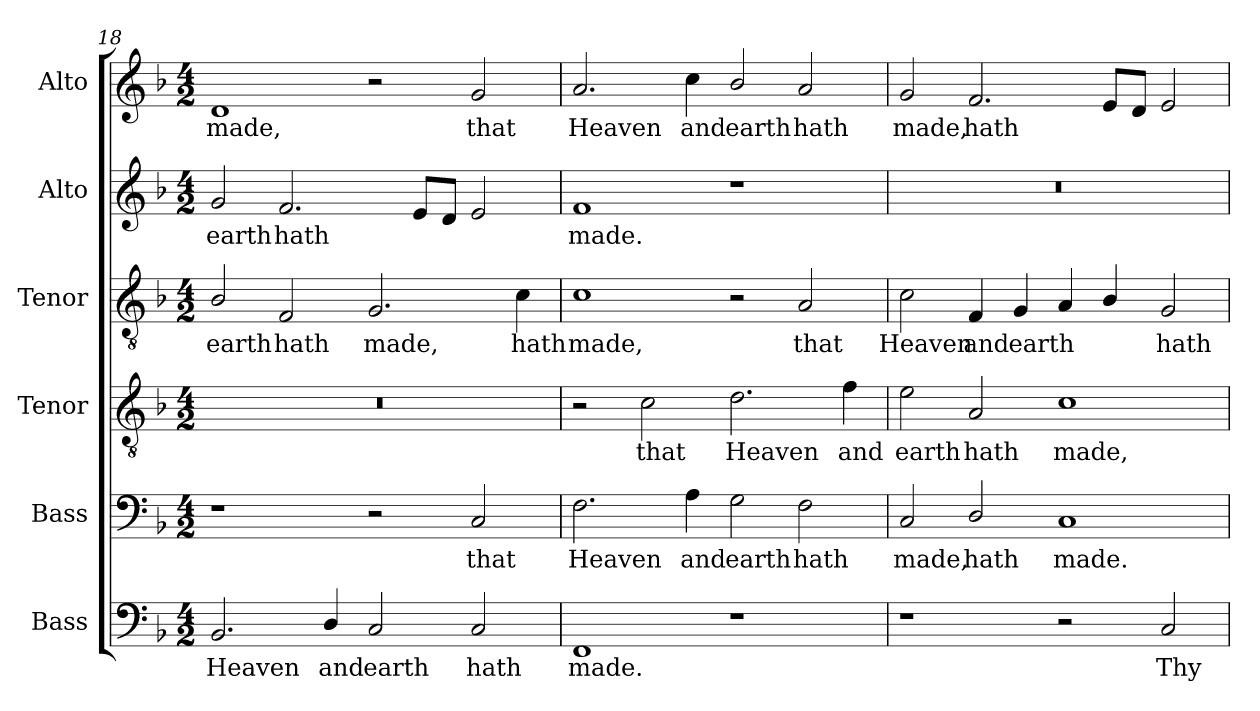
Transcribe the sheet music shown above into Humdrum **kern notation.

**kern	**text	**kern	**text	**kern	**text	**kern	**text	**kern	**text	**kern	**text
*part6	*part6	*part5	*part5	*part4	*part4	*part3	*part3	*part2	*part2	*part1	*part1
*staff6	*staff6	*staff5	*staff5	*staff4	*staff4	*staff3	*staff3	*staff2	*staff2	*staff1	*staff1
*I"Bass	*	*I"Bass	*	*I"Tenor	*	*I"Tenor	*	*I"Alto	*	*I"Alto	*
*I'B.	*	*	*	*I'T.	*	*I'T.	*	*I'A.	*	*I'A.	*
*clefF4	*	*clefF4	*	*clefGv2	*	*clefGv2	*	*clefG2	*	*clefG2	*
*	*	*	*	*ITrd7c12	*	*ITrd7c12	*	*	*	*	*
*k[b-]	*	*k[b-]	*	*k[b-]	*	*k[b-]	*	*k[b-]	*	*k[b-]	*
*F:	*	*F:	*	*F:	*	*F:	*	*F:	*	*F:	*
*M4/2	*	*M4/2	*	*M4/2	*	*M4/2	*	*M4/2	*	*M4/2	*
=18	=18	=18	=18	=18	=18	=18	=18	=18	=18	=18	=18
!	!LO:LY:b:color=#000000	!	!	!LO:N:vis=1	!	!	!	!	!	!	!
!	!	!	!	!	!	!	!LO:LY:b:color=#000000	!	!	!	!
!	!	!	!	!	!	!	!	!	!LO:LY:b:color=#000000	!	!
!	!	!	!	!	!	!	!	!	!	!	!LO:LY:b:color=#000000
2.BB-i/	Heaven	1r	.	0r	.	2BB-i/	earth	2gi/	earth	1di	made,
!	!	!	!	!	!	!	!LO:LY:b:color=#000000	!	!	!	!
!	!	!	!	!	!	!	!	!	!LO:LY:b:color=#000000	!	!
.	.	.	.	.	.	2FFi/	hath	2.fi/	hath	.	.
!	!LO:LY:b:color=#000000	!	!	!	!	!	!	!	!	!	!
4Di/	and	.	.	.	.	.	.	.	.	.	.
!	!LO:LY:b:color=#000000	!	!	!	!	!	!	!	!	!	!
!	!	!	!	!	!	!	!LO:LY:b:color=#000000	!	!	!	!
2Ci/	earth	2r	.	.	.	2.GGi/	made,	.	.	2r	.
.	.	.	.	.	.	.	.	8ei/L	.	.	.
.	.	.	.	.	.	.	.	8di/J	.	.	.
!	!LO:LY:b:color=#000000	!	!	!	!	!	!	!	!	!	!
!	!	!	!LO:LY:b:color=#000000	!	!	!	!	!	!	!	!
!	!	!	!	!	!	!	!	!	!	!	!LO:LY:b:color=#000000
2Ci/	hath	2Ci/	that	.	.	.	.	2ei/	.	2gi/	that
!	!	!	!	!	!	!	!LO:LY:b:color=#000000	!	!	!	!
.	.	.	.	.	.	4Ci\	hath	.	.	.	.
=19	=19	=19	=19	=19	=19	=19	=19	=19	=19	=19	=19
!	!LO:LY:b:color=#000000	!	!	!	!	!	!	!	!	!	!
!	!	!	!LO:LY:b:color=#000000	!	!	!	!	!	!	!	!
!	!	!	!	!	!	!	!LO:LY:b:color=#000000	!	!	!	!
!	!	!	!	!	!	!	!	!	!LO:LY:b:color=#000000	!	!
!	!	!	!	!	!	!	!	!	!	!	!LO:LY:b:color=#000000
1FFi	made.	2.Fi\	Heaven	2r	.	1Ci	made,	1fi	made.	2.ai/	Heaven
!	!	!	!	!	!LO:LY:b:color=#000000	!	!	!	!	!	!
.	.	.	.	2Ci\	that	.	.	.	.	.	.
!	!	!	!LO:LY:b:color=#000000	!	!	!	!	!	!	!	!
!	!	!	!	!	!	!	!	!	!	!	!LO:LY:b:color=#000000
.	.	4Ai\	and	.	.	.	.	.	.	4cci\	and
!	!	!	!LO:LY:b:color=#000000	!	!	!	!	!	!	!	!
!	!	!	!	!	!LO:LY:b:color=#000000	!	!	!	!	!	!
!	!	!	!	!	!	!	!	!	!	!	!LO:LY:b:color=#000000
1r	.	2Gi\	earth	2.Di\	Heaven	2r	.	1r	.	2b-i/	earth
!	!	!	!LO:LY:b:color=#000000	!	!	!	!	!	!	!	!
!	!	!	!	!	!	!	!LO:LY:b:color=#000000	!	!	!	!
!	!	!	!	!	!	!	!	!	!	!	!LO:LY:b:color=#000000
.	.	2Fi\	hath	.	.	2AAi/	that	.	.	2ai/	hath
!	!	!	!	!	!LO:LY:b:color=#000000	!	!	!	!	!	!
.	.	.	.	4Fi\	and	.	.	.	.	.	.
=20	=20	=20	=20	=20	=20	=20	=20	=20	=20	=20	=20
!	!	!	!LO:LY:b:color=#000000	!	!	!	!	!	!	!	!
!	!	!	!	!	!LO:LY:b:color=#000000	!	!	!	!	!	!
!	!	!	!	!	!	!	!LO:LY:b:color=#000000	!LO:N:vis=1	!	!	!
!	!	!	!	!	!	!	!	!	!	!	!LO:LY:b:color=#000000
1r	.	2Ci/	made,	2Ei\	earth	2Ci\	Heaven	0r	.	2gi/	made,
!	!	!	!LO:LY:b:color=#000000	!	!	!	!	!	!	!	!
!	!	!	!	!	!LO:LY:b:color=#000000	!	!	!	!	!	!
!	!	!	!	!	!	!	!LO:LY:b:color=#000000	!	!	!	!
!	!	!	!	!	!	!	!	!	!	!	!LO:LY:b:color=#000000
.	.	2Di/	hath	2AAi/	hath	4FFi/	and	.	.	2.fi/	hath
!	!	!	!	!	!	!	!LO:LY:b:color=#000000	!	!	!	!
.	.	.	.	.	.	4GGi/	earth	.	.	.	.
!	!	!	!LO:LY:b:color=#000000	!	!	!	!	!	!	!	!
!	!	!	!	!	!LO:LY:b:color=#000000	!	!	!	!	!	!
2r	.	1Ci	made.	1Ci	made,	4AAi/	.	.	.	.	.
.	.	.	.	.	.	4BB-i/	.	.	.	8ei/L	.
.	.	.	.	.	.	.	.	.	.	8di/J	.
!	!LO:LY:b:color=#000000	!	!	!	!	!	!	!	!	!	!
!	!	!	!	!	!	!	!LO:LY:b:color=#000000	!	!	!	!
2Ci/	Thy	.	.	.	.	2GGi/	hath	.	.	2ei/	.
=	=	=	=	=	=	=	=	=	=	=	=
*-	*-	*-	*-	*-	*-	*-	*-	*-	*-	*-	*-
